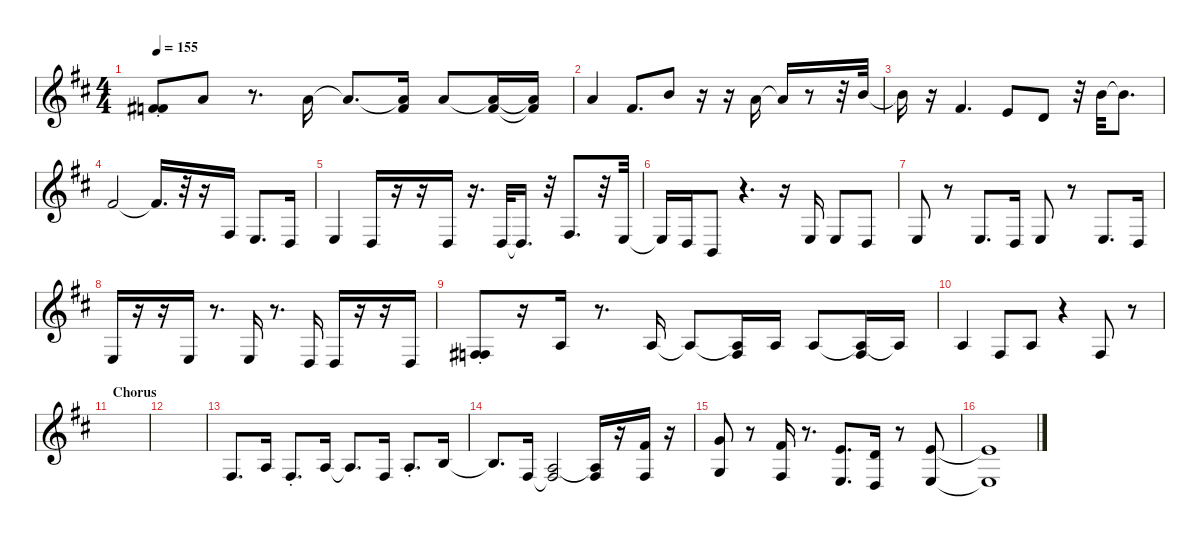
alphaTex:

\hideDynamics
\bracketExtendMode nobrackets
\singleTrackTrackNamePolicy hidden
\multiTrackTrackNamePolicy hidden
\otherSystemsTrackNameOrientation horizontal
\track ("Voice" "Sax") {instrument altosax}
\staff {score}
\tuning (E4 B3 G3 D3 A2 E2)
\ts (4 4)
\tempo 155
\clef g2
\ks d
(6.2{st acc forcenatural} 2.1{t acc #}).8{dy f beam Up} 5.1{acc forcenatural}.8{beam Up} r.8{d beam Down} 5.1{acc forcenatural}.16{beam Up} 5.1{t acc forcenatural}.8{d beam Up} (7.2{acc #} 5.1{t acc forcenatural}).16{beam Up} 5.1{acc forcenatural}.8{beam Up} (7.2{acc #} 5.1{t acc forcenatural}).16{beam Up} (5.1{t acc forcenatural} 7.2{t acc #}).16{beam Up} |
5.1{acc forcenatural}.4{beam Up} 7.2{acc #}.8{d beam Up} 7.1{acc forcenatural}.8{beam Up} r.16{beam Down} r.16{beam Down} 5.1{acc forcenatural}.16{beam Up} 5.1{t acc forcenatural}.16{beam Up} r.8{beam Up} r.32{beam Up} 7.1{acc forcenatural}.32{beam Up} |
7.1{t acc forcenatural}.16{beam Down} r.16{beam Down} 2.1{acc #}.4{d beam Up} 5.2{acc forcenatural}.8{beam Up} 3.2{acc forcenatural}.8{beam Up} r.32{beam Down} 7.1{acc forcenatural}.32{beam Up} 7.1{t acc forcenatural}.8{d beam Up} |
2.1{acc #}.2{beam Up} 2.1{t acc #}.16{d beam Up} r.32{beam Up} r.16{beam Up} 4.4{acc #}.16{beam Up} 2.4{acc forcenatural}.8{d beam Up} 0.4{acc forcenatural}.16{beam Up} |
2.4{acc forcenatural}.4{beam Up} 0.4{acc forcenatural}.16{beam Up} r.16{beam Up} r.16{beam Up} 0.4{acc forcenatural}.16{beam Up} r.16{d beam Up} 0.4{acc forcenatural}.32{beam Up} 0.4{t acc forcenatural}.16{d beam Up} r.32{beam Up} 4.4{acc #}.8{d beam Up} r.32{beam Up} 7.5{acc forcenatural}.32{beam Up} |
7.5{t acc forcenatural}.16{beam Up} 5.5{acc forcenatural}.16{beam Up} 2.5{acc forcenatural}.8{beam Up} r.4{d beam Up} r.16{beam Up} 2.4{acc forcenatural}.16{beam Up} 2.4{acc forcenatural}.8{beam Up} 0.4{acc forcenatural}.8{beam Up} |
2.4{acc forcenatural}.8{beam Up} r.8{beam Up} 7.5{acc forcenatural}.8{d beam Up} 5.5{acc forcenatural}.16{beam Up} 7.5{acc forcenatural}.8{beam Up} r.8{beam Up} 7.5{acc forcenatural}.8{d beam Up} 5.5{acc forcenatural}.16{beam Up} |
7.5{acc forcenatural}.16{beam Up} r.16{beam Up} r.16{beam Up} 2.4{acc forcenatural}.16{beam Up} r.8{d beam Up} 2.4{acc forcenatural}.16{beam Up} r.8{d beam Up} 0.4{acc forcenatural}.16{beam Up} 0.4{acc forcenatural}.16{beam Up} r.16{beam Up} r.16{beam Up} 0.4{acc forcenatural}.16{beam Up} |
(8.5{acc forcenatural} 4.4{st acc #}).8{beam Up} r.16{beam Up} 2.3{acc forcenatural}.16{beam Up} r.8{d beam Up} 2.3{acc forcenatural}.16{beam Up} 2.3{t acc forcenatural}.8{beam Up} (4.4{acc #} 2.3{t acc forcenatural}).16{beam Up} 2.3{acc forcenatural}.16{beam Up} 2.3{acc forcenatural}.8{beam Up} (2.3{t acc forcenatural} 4.4{acc #}).16{beam Up} 2.3{t acc forcenatural}.16{beam Up} |
2.3{acc forcenatural}.4{beam Up} 4.4{acc #}.8{beam Up} 2.3{acc forcenatural}.8{beam Up} r.4{beam Up} 4.4{acc #}.8{beam Up} r.8{beam Up} |
\section ("" "Chorus")
|
|
4.4{acc #}.8{d beam Up} 2.3{acc forcenatural}.16{beam Up} 4.4{st acc #}.8{d beam Up} 2.3{acc forcenatural}.16{beam Up} 2.3{t acc forcenatural}.8{d beam Up} 4.4{acc #}.16{beam Up} 2.3{st acc forcenatural}.8{d beam Up} 4.3{acc forcenatural}.16{beam Up} |
4.3{t acc forcenatural}.8{d beam Up} 4.4{acc #}.16{beam Up} (2.3{acc forcenatural} 4.4{t acc #}).2{beam Up} (4.4{acc #} 2.3{t acc forcenatural}).16{beam Up} r.16{beam Up} (4.4{acc #} 2.1{acc #}).16{beam Up} r.16{beam Up} |
(0.3{acc forcenatural} 3.1{acc forcenatural}).8{beam Up} r.8{beam Up} (4.4{acc #} 2.1{acc #}).16{beam Up} r.8{d beam Up} (2.4{acc forcenatural} 5.2{acc forcenatural}).8{d beam Up} (0.4{acc forcenatural} 3.2{acc forcenatural}).16{beam Up} r.8{beam Up} (2.4{acc forcenatural} 0.1{acc forcenatural}).8{beam Up} |
(2.4{t acc forcenatural} 0.1{t acc forcenatural}).1{beam Up}
